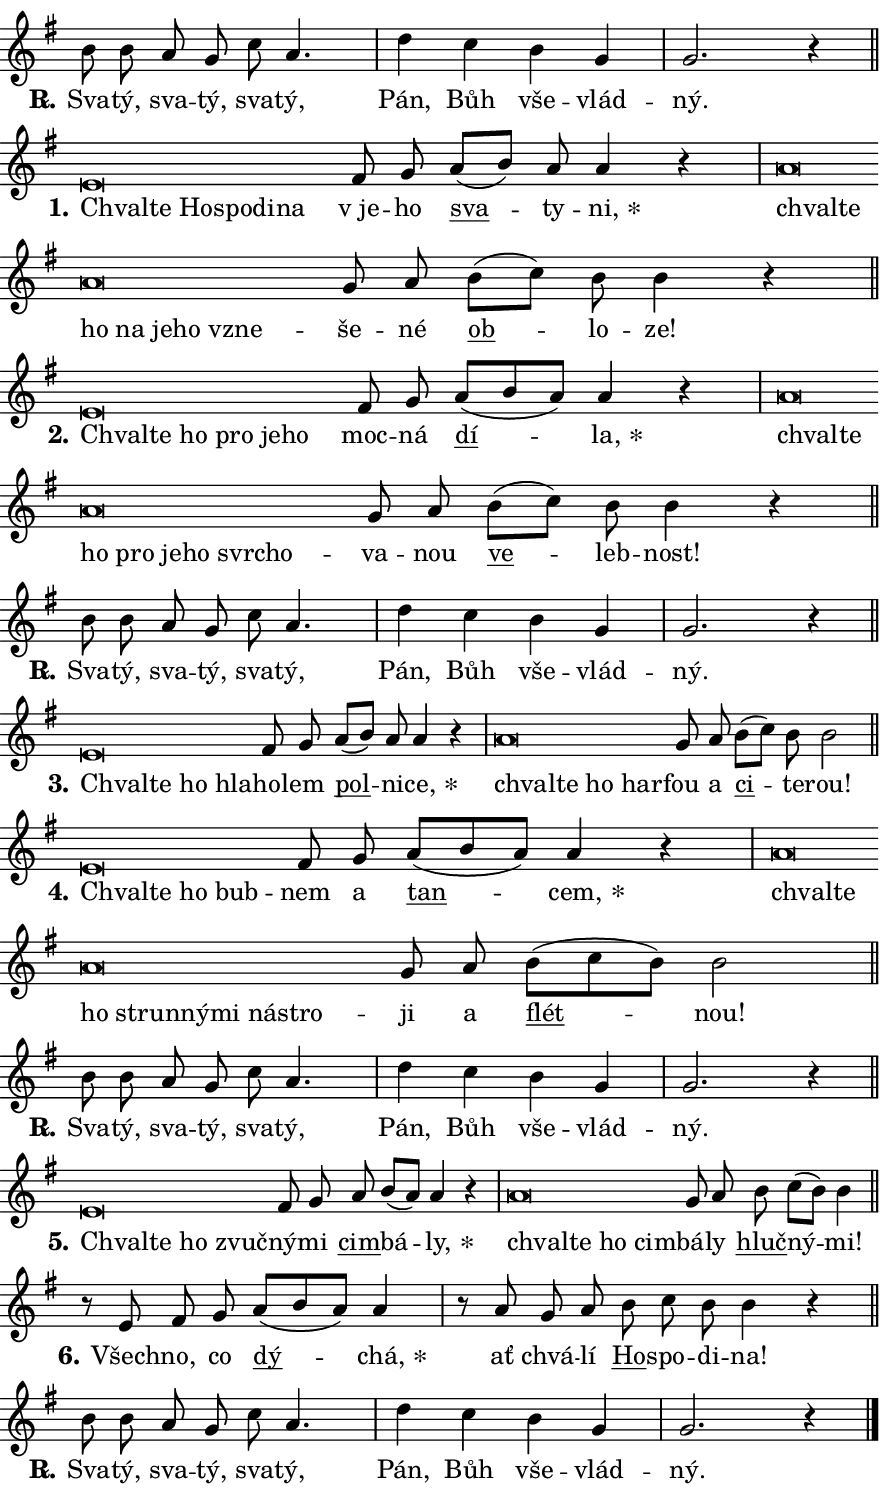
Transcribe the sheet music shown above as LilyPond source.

\version "2.24.0"
\header { tagline = "" }
\paper {
  indent = 0\cm
  top-margin = 0\cm
  right-margin = 0.13\cm % to fit lyric hyphens
  bottom-margin = 0\cm
  left-margin = 0\cm
  paper-width = 15\cm
  page-breaking = #ly:one-page-breaking
  system-system-spacing.basic-distance = #11
  score-system-spacing.basic-distance = #11
  ragged-last = ##f
}


%% Author: Thomas Morley
%% https://lists.gnu.org/archive/html/lilypond-user/2020-05/msg00002.html
#(define (line-position grob)
"Returns position of @var[grob} in current system:
   @code{'start}, if at first time-step
   @code{'end}, if at last time-step
   @code{'middle} otherwise
"
  (let* ((col (ly:item-get-column grob))
         (ln (ly:grob-object col 'left-neighbor))
         (rn (ly:grob-object col 'right-neighbor))
         (col-to-check-left (if (ly:grob? ln) ln col))
         (col-to-check-right (if (ly:grob? rn) rn col))
         (break-dir-left
           (and
             (ly:grob-property col-to-check-left 'non-musical #f)
             (ly:item-break-dir col-to-check-left)))
         (break-dir-right
           (and
             (ly:grob-property col-to-check-right 'non-musical #f)
             (ly:item-break-dir col-to-check-right))))
        (cond ((eqv? 1 break-dir-left) 'start)
              ((eqv? -1 break-dir-right) 'end)
              (else 'middle))))

#(define (tranparent-at-line-position vctor)
  (lambda (grob)
  "Relying on @code{line-position} select the relevant enry from @var{vctor}.
Used to determine transparency,"
    (case (line-position grob)
      ((end) (not (vector-ref vctor 0)))
      ((middle) (not (vector-ref vctor 1)))
      ((start) (not (vector-ref vctor 2))))))

noteHeadBreakVisibility =
#(define-music-function (break-visibility)(vector?)
"Makes @code{NoteHead}s transparent relying on @var{break-visibility}"
#{
  \override NoteHead.transparent =
    #(tranparent-at-line-position break-visibility)
#})

#(define delete-ledgers-for-transparent-note-heads
  (lambda (grob)
    "Reads whether a @code{NoteHead} is transparent.
If so this @code{NoteHead} is removed from @code{'note-heads} from
@var{grob}, which is supposed to be @code{LedgerLineSpanner}.
As a result ledgers are not printed for this @code{NoteHead}"
    (let* ((nhds-array (ly:grob-object grob 'note-heads))
           (nhds-list
             (if (ly:grob-array? nhds-array)
                 (ly:grob-array->list nhds-array)
                 '()))
           ;; Relies on the transparent-property being done before
           ;; Staff.LedgerLineSpanner.after-line-breaking is executed.
           ;; This is fragile ...
           (to-keep
             (remove
               (lambda (nhd)
                 (ly:grob-property nhd 'transparent #f))
               nhds-list)))
      ;; TODO find a better method to iterate over grob-arrays, similiar
      ;; to filter/remove etc for lists
      ;; For now rebuilt from scratch
      (set! (ly:grob-object grob 'note-heads)  '())
      (for-each
        (lambda (nhd)
          (ly:pointer-group-interface::add-grob grob 'note-heads nhd))
        to-keep))))

squashNotes = {
  \override NoteHead.X-extent = #'(-0.2 . 0.2)
  \override NoteHead.Y-extent = #'(-0.75 . 0)
  \override NoteHead.stencil =
    #(lambda (grob)
       (let ((pos (ly:grob-property grob 'staff-position)))
         (begin
           (if (< pos -7) (display "ERROR: Lower brevis then expected\n") (display ""))
           (if (<= pos -6) ly:text-interface::print ly:note-head::print))))
}
unSquashNotes = {
  \revert NoteHead.X-extent
  \revert NoteHead.Y-extent
  \revert NoteHead.stencil
}

hideNotes = \noteHeadBreakVisibility #begin-of-line-visible
unHideNotes = \noteHeadBreakVisibility #all-visible

% work-around for resetting accidentals
% https://lilypond.org/doc/v2.23/Documentation/notation/displaying-rhythms#unmetered-music
cadenzaMeasure = {
  \cadenzaOff
  \partial 1024 s1024
  \cadenzaOn
}

#(define-markup-command (accent layout props text) (markup?)
  "Underline accented syllable"
  (interpret-markup layout props
    #{\markup \override #'(offset . 4.3) \underline { #text }#}))

responsum = \markup \concat {
  "R" \hspace #-1.05 \path #0.1 #'((moveto 0 0.07) (lineto 0.9 0.8)) \hspace #0.05 "."
}

spaceSize = #0.6828661417322834 % exact space size for TeX Gyre Schola

\layout {
  \context {
    \Staff
    \remove "Time_signature_engraver"
    \override LedgerLineSpanner.after-line-breaking = #delete-ledgers-for-transparent-note-heads
  }
  \context {
    \Lyrics {
      \override LyricSpace.minimum-distance = \spaceSize
      \override LyricText.font-name = #"TeX Gyre Schola"
      \override LyricText.font-size = 1
      \override StanzaNumber.font-name = #"TeX Gyre Schola Bold"
      \override StanzaNumber.font-size = 1
    }
  }
  \context {
    \Score 
    \override NoteHead.text =
      #(lambda (grob) 
        (let ((pos (ly:grob-property grob 'staff-position)))
          #{\markup {
            \combine
              \halign #-0.55 \raise #(if (= pos -6) 0 0.5) \override #'(thickness . 2) \draw-line #'(3.2 . 0)
              \musicglyph "noteheads.sM1"
          }#}))
  }
}

% magnetic-lyrics.ily
%
%   written by
%     Jean Abou Samra <jean@abou-samra.fr>
%     Werner Lemberg <wl@gnu.org>
%
%   adapted by
%     Jiri Hon <jiri.hon@gmail.com>
%
% Version 2022-Apr-15

% https://www.mail-archive.com/lilypond-user@gnu.org/msg149350.html

#(define (Left_hyphen_pointer_engraver context)
   "Collect syllable-hyphen-syllable occurrences in lyrics and store
them in properties.  This engraver only looks to the left.  For
example, if the lyrics input is @code{foo -- bar}, it does the
following.

@itemize @bullet
@item
Set the @code{text} property of the @code{LyricHyphen} grob between
@q{foo} and @q{bar} to @code{foo}.

@item
Set the @code{left-hyphen} property of the @code{LyricText} grob with
text @q{foo} to the @code{LyricHyphen} grob between @q{foo} and
@q{bar}.
@end itemize

Use this auxiliary engraver in combination with the
@code{lyric-@/text::@/apply-@/magnetic-@/offset!} hook."
   (let ((hyphen #f)
         (text #f))
     (make-engraver
      (acknowledgers
       ((lyric-syllable-interface engraver grob source-engraver)
        (set! text grob)))
      (end-acknowledgers
       ((lyric-hyphen-interface engraver grob source-engraver)
        ;(when (not (grob::has-interface grob 'lyric-space-interface))
          (set! hyphen grob)));)
      ((stop-translation-timestep engraver)
       (when (and text hyphen)
         (ly:grob-set-object! text 'left-hyphen hyphen))
       (set! text #f)
       (set! hyphen #f)))))

#(define (lyric-text::apply-magnetic-offset! grob)
   "If the space between two syllables is less than the value in
property @code{LyricText@/.details@/.squash-threshold}, move the right
syllable to the left so that it gets concatenated with the left
syllable.

Use this function as a hook for
@code{LyricText@/.after-@/line-@/breaking} if the
@code{Left_@/hyphen_@/pointer_@/engraver} is active."
   (let ((hyphen (ly:grob-object grob 'left-hyphen #f)))
     (when hyphen
       (let ((left-text (ly:spanner-bound hyphen LEFT)))
         (when (grob::has-interface left-text 'lyric-syllable-interface)
           (let* ((common (ly:grob-common-refpoint grob left-text X))
                  (this-x-ext (ly:grob-extent grob common X))
                  (left-x-ext
                   (begin
                     ;; Trigger magnetism for left-text.
                     (ly:grob-property left-text 'after-line-breaking)
                     (ly:grob-extent left-text common X)))
                  ;; `delta` is the gap width between two syllables.
                  (delta (- (interval-start this-x-ext)
                            (interval-end left-x-ext)))
                  (details (ly:grob-property grob 'details))
                  (threshold (assoc-get 'squash-threshold details 0.2)))
             (when (< delta threshold)
               (let* (;; We have to manipulate the input text so that
                      ;; ligatures crossing syllable boundaries are not
                      ;; disabled.  For languages based on the Latin
                      ;; script this is essentially a beautification.
                      ;; However, for non-Western scripts it can be a
                      ;; necessity.
                      (lt (ly:grob-property left-text 'text))
                      (rt (ly:grob-property grob 'text))
                      (is-space (grob::has-interface hyphen 'lyric-space-interface))
                      (space (if is-space " " ""))
                      (extra-delta (if is-space spaceSize 0))
                      ;; Append new syllable.
                      (ltrt-space (if (and (string? lt) (string? rt))
                                (string-append lt space rt)
                                (make-concat-markup (list lt space rt))))
                      ;; Right-align `ltrt` to the right side.
                      (ltrt-space-markup (grob-interpret-markup
                               grob
                               (make-translate-markup
                                (cons (interval-length this-x-ext) 0)
                                (make-right-align-markup ltrt-space)))))
                 (begin
                   ;; Don't print `left-text`.
                   (ly:grob-set-property! left-text 'stencil #f)
                   ;; Set text and stencil (which holds all collected
                   ;; syllables so far) and shift it to the left.
                   (ly:grob-set-property! grob 'text ltrt-space)
                   (ly:grob-set-property! grob 'stencil ltrt-space-markup)
                   (ly:grob-translate-axis! grob (- (- delta extra-delta)) X))))))))))


#(define (lyric-hyphen::displace-bounds-first grob)
   ;; Make very sure this callback isn't triggered too early.
   (let ((left (ly:spanner-bound grob LEFT))
         (right (ly:spanner-bound grob RIGHT)))
     (ly:grob-property left 'after-line-breaking)
     (ly:grob-property right 'after-line-breaking)
     (ly:lyric-hyphen::print grob)))

squashThreshold = #0.4

\layout {
  \context {
    \Lyrics
    \consists #Left_hyphen_pointer_engraver
    \override LyricText.after-line-breaking =
      #lyric-text::apply-magnetic-offset!
    \override LyricHyphen.stencil = #lyric-hyphen::displace-bounds-first
    \override LyricText.details.squash-threshold = \squashThreshold
    \override LyricHyphen.minimum-distance = 0
    \override LyricHyphen.minimum-length = \squashThreshold
  }
}

squashText = \override LyricText.details.squash-threshold = 9999
unSquashText = \override LyricText.details.squash-threshold = \squashThreshold

leftText = \override LyricText.self-alignment-X = #LEFT
unLeftText = \revert LyricText.self-alignment-X

starOffset = #(lambda (grob) 
                (let ((x_offset (ly:self-alignment-interface::aligned-on-x-parent grob)))
                  (if (= x_offset 0) 0 (+ x_offset 1.2))))

star = #(define-music-function (syllable)(string?)
"Append star separator at the end of a syllable"
#{
  \once \override LyricText.X-offset = #starOffset
  \lyricmode { \markup {
    #syllable
    \override #'((font-name . "TeX Gyre Schola Bold")) \hspace #0.2 \lower #0.65 \larger "*"
  } }
#})

starAccent = #(define-music-function (syllable)(string?)
"Append star separator at the end of a syllable and make accent"
#{
  \once \override LyricText.X-offset = #starOffset
  \lyricmode { \markup {
    \accent #syllable
    \override #'((font-name . "TeX Gyre Schola Bold")) \hspace #0.2 \lower #0.65 \larger "*"
  } }
#})

breath = #(define-music-function (syllable)(string?)
"Append breathing indicator at the end of a syllable"
#{
  \lyricmode { \markup { #syllable "+" } }
#})

optionalBreath = #(define-music-function (syllable)(string?)
"Append optional breathing indicator at the end of a syllable"
#{
  \lyricmode { \markup { #syllable "(+)" } }
#})


\score {
    <<
        \new Voice = "melody" { \cadenzaOn \key g \major \relative { b'8 b a g c a4. \cadenzaMeasure \bar "|" d4 c \bar "" b g \cadenzaMeasure \bar "|" g2. r4 \cadenzaMeasure \bar "||" \break } }
        \new Lyrics \lyricsto "melody" { \lyricmode { \set stanza = \responsum
Sva -- tý, sva -- tý, sva -- tý, Pán, Bůh vše -- vlád -- ný. } }
    >>
    \layout {}
}

\score {
    <<
        \new Voice = "melody" { \cadenzaOn \key g \major \relative { \squashNotes e'\breve*1/16 \hideNotes \breve*1/16 \bar "" \breve*1/16 \bar "" \breve*1/16 \bar "" \breve*1/16 \breve*1/16 \bar "" \unHideNotes \unSquashNotes fis8 g \bar "" a[( b)] a a4 r \cadenzaMeasure \bar "|" \squashNotes a\breve*1/16 \hideNotes \breve*1/16 \bar "" \breve*1/16 \bar "" \breve*1/16 \bar "" \breve*1/16 \bar "" \breve*1/16 \breve*1/16 \bar "" \unHideNotes \unSquashNotes g8 a \bar "" b[( c)] b b4 r \cadenzaMeasure \bar "||" \break } }
        \new Lyrics \lyricsto "melody" { \lyricmode { \set stanza = "1."
\leftText Chval -- \squashText te Ho -- spo -- di -- na \unLeftText \unSquashText "v je" -- ho \markup \accent sva -- ty -- \star ni, \leftText chval -- \squashText te ho na je -- ho vzne -- \unLeftText \unSquashText še -- né \markup \accent ob -- lo -- ze! } }
    >>
    \layout {}
}

\score {
    <<
        \new Voice = "melody" { \cadenzaOn \key g \major \relative { \squashNotes e'\breve*1/16 \hideNotes \breve*1/16 \bar "" \breve*1/16 \bar "" \breve*1/16 \bar "" \breve*1/16 \breve*1/16 \bar "" \unHideNotes \unSquashNotes fis8 g \bar "" a[( b a)] a4 r \cadenzaMeasure \bar "|" \squashNotes a\breve*1/16 \hideNotes \breve*1/16 \bar "" \breve*1/16 \bar "" \breve*1/16 \bar "" \breve*1/16 \bar "" \breve*1/16 \bar "" \breve*1/16 \breve*1/16 \bar "" \unHideNotes \unSquashNotes g8 a \bar "" b[( c)] b b4 r \cadenzaMeasure \bar "||" \break } }
        \new Lyrics \lyricsto "melody" { \lyricmode { \set stanza = "2."
\leftText Chval -- \squashText te ho pro je -- ho \unLeftText \unSquashText moc -- ná \markup \accent dí -- \star la, \leftText chval -- \squashText te ho pro je -- ho svr -- cho -- \unLeftText \unSquashText va -- nou \markup \accent ve -- leb -- nost! } }
    >>
    \layout {}
}

\score {
    <<
        \new Voice = "melody" { \cadenzaOn \key g \major \relative { b'8 b a g c a4. \cadenzaMeasure \bar "|" d4 c \bar "" b g \cadenzaMeasure \bar "|" g2. r4 \cadenzaMeasure \bar "||" \break } }
        \new Lyrics \lyricsto "melody" { \lyricmode { \set stanza = \responsum
Sva -- tý, sva -- tý, sva -- tý, Pán, Bůh vše -- vlád -- ný. } }
    >>
    \layout {}
}

\score {
    <<
        \new Voice = "melody" { \cadenzaOn \key g \major \relative { \squashNotes e'\breve*1/16 \hideNotes \breve*1/16 \bar "" \breve*1/16 \breve*1/16 \bar "" \unHideNotes \unSquashNotes fis8 g \bar "" a[( b)] a a4 r \cadenzaMeasure \bar "|" \squashNotes a\breve*1/16 \hideNotes \breve*1/16 \bar "" \breve*1/16 \breve*1/16 \bar "" \unHideNotes \unSquashNotes g8 a \bar "" b[( c)] b b2 \cadenzaMeasure \bar "||" \break } }
        \new Lyrics \lyricsto "melody" { \lyricmode { \set stanza = "3."
\leftText Chval -- \squashText te ho hla -- \unLeftText \unSquashText ho -- lem \markup \accent pol -- ni -- \star ce, \leftText chval -- \squashText te ho har -- \unLeftText \unSquashText fou a \markup \accent ci -- te -- rou! } }
    >>
    \layout {}
}

\score {
    <<
        \new Voice = "melody" { \cadenzaOn \key g \major \relative { \squashNotes e'\breve*1/16 \hideNotes \breve*1/16 \bar "" \breve*1/16 \breve*1/16 \bar "" \unHideNotes \unSquashNotes fis8 g \bar "" a[( b a)] a4 r \cadenzaMeasure \bar "|" \squashNotes a\breve*1/16 \hideNotes \breve*1/16 \bar "" \breve*1/16 \bar "" \breve*1/16 \bar "" \breve*1/16 \bar "" \breve*1/16 \bar "" \breve*1/16 \breve*1/16 \bar "" \unHideNotes \unSquashNotes g8 a \bar "" b[( c b)] b2 \cadenzaMeasure \bar "||" \break } }
        \new Lyrics \lyricsto "melody" { \lyricmode { \set stanza = "4."
\leftText Chval -- \squashText te ho bub -- \unLeftText \unSquashText nem a \markup \accent tan -- \star cem, \leftText chval -- \squashText te ho strun -- ný -- mi ná -- stro -- \unLeftText \unSquashText ji a \markup \accent flét -- nou! } }
    >>
    \layout {}
}

\score {
    <<
        \new Voice = "melody" { \cadenzaOn \key g \major \relative { b'8 b a g c a4. \cadenzaMeasure \bar "|" d4 c \bar "" b g \cadenzaMeasure \bar "|" g2. r4 \cadenzaMeasure \bar "||" \break } }
        \new Lyrics \lyricsto "melody" { \lyricmode { \set stanza = \responsum
Sva -- tý, sva -- tý, sva -- tý, Pán, Bůh vše -- vlád -- ný. } }
    >>
    \layout {}
}

\score {
    <<
        \new Voice = "melody" { \cadenzaOn \key g \major \relative { \squashNotes e'\breve*1/16 \hideNotes \breve*1/16 \bar "" \breve*1/16 \breve*1/16 \bar "" \unHideNotes \unSquashNotes fis8 g \bar "" a b[( a)] a4 r \cadenzaMeasure \bar "|" \squashNotes a\breve*1/16 \hideNotes \breve*1/16 \bar "" \breve*1/16 \breve*1/16 \bar "" \unHideNotes \unSquashNotes g8 a \bar "" b c[( b)] b4 \cadenzaMeasure \bar "||" \break } }
        \new Lyrics \lyricsto "melody" { \lyricmode { \set stanza = "5."
\leftText Chval -- \squashText te ho zvuč -- \unLeftText \unSquashText ný -- mi \markup \accent cim -- bá -- \star ly, \leftText chval -- \squashText te ho cim -- \unLeftText \unSquashText bá -- ly \markup \accent hluč -- ný -- mi! } }
    >>
    \layout {}
}

\score {
    <<
        \new Voice = "melody" { \cadenzaOn \key g \major \relative { r8 e' fis8 g \bar "" a[( b a)] a4 \cadenzaMeasure \bar "|" r8 a8 g8 a \bar "" b c b b4 r \cadenzaMeasure \bar "||" \break } }
        \new Lyrics \lyricsto "melody" { \lyricmode { \set stanza = "6."
Všech -- no, co \markup \accent dý -- \star chá, ať chvá -- lí \markup \accent Ho -- spo -- di -- na! } }
    >>
    \layout {}
}

\score {
    <<
        \new Voice = "melody" { \cadenzaOn \key g \major \relative { b'8 b a g c a4. \cadenzaMeasure \bar "|" d4 c \bar "" b g \cadenzaMeasure \bar "|" g2. r4 \cadenzaMeasure \bar "||" \break } \bar "|." }
        \new Lyrics \lyricsto "melody" { \lyricmode { \set stanza = \responsum
Sva -- tý, sva -- tý, sva -- tý, Pán, Bůh vše -- vlád -- ný. } }
    >>
    \layout {}
}
